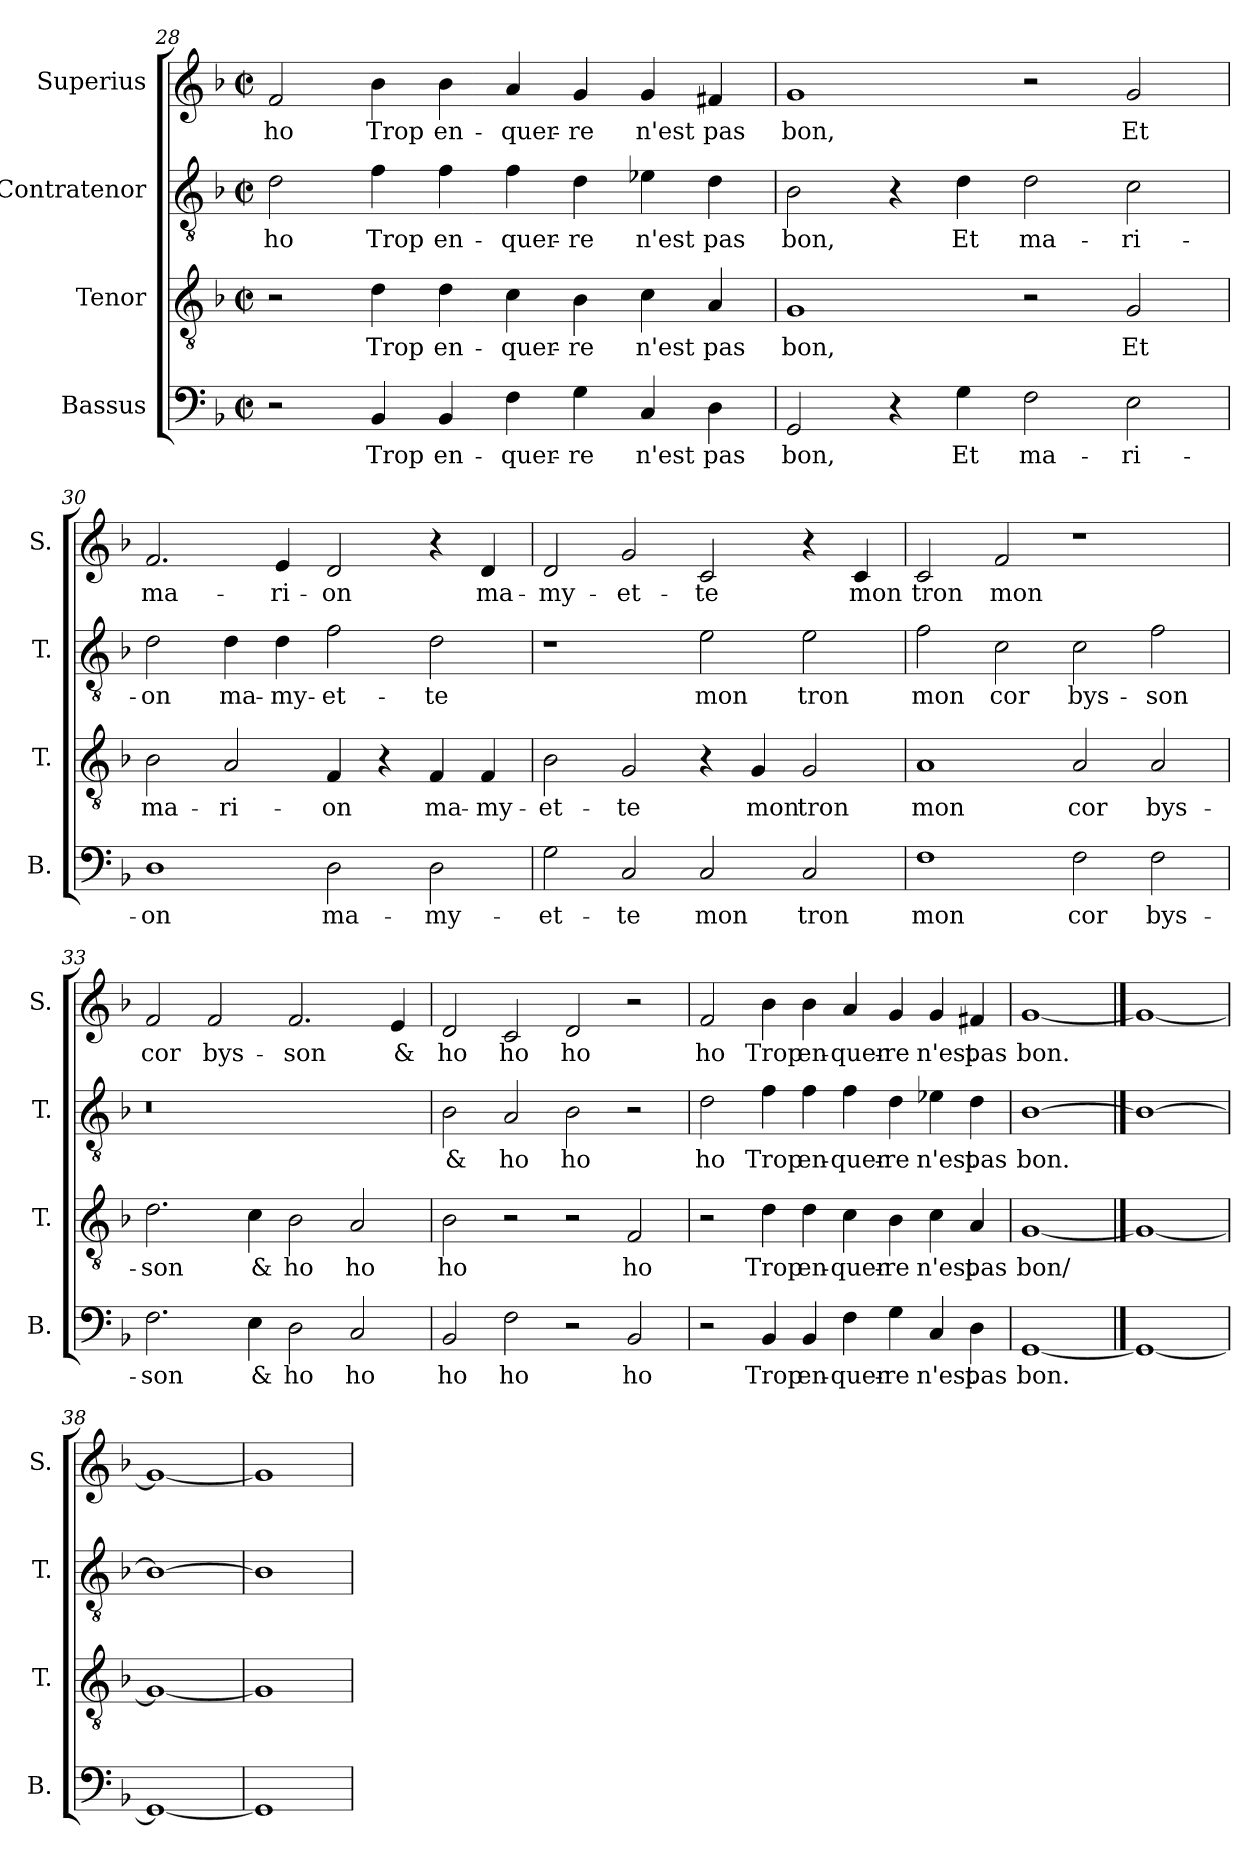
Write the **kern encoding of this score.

**kern	**text	**kern	**text	**kern	**text	**kern	**text
*part4	*part4	*part3	*part3	*part2	*part2	*part1	*part1
*staff4	*staff4	*staff3	*staff3	*staff2	*staff2	*staff1	*staff1
*I"Bassus	*	*I"Tenor	*	*I"Contratenor	*	*I"Superius	*
*I'B.	*	*I'T.	*	*I'T.	*	*I'S.	*
*clefF4	*	*clefGv2	*	*clefGv2	*	*clefG2	*
*k[b-]	*	*k[b-]	*	*k[b-]	*	*k[b-]	*
*F:	*	*F:	*	*F:	*	*F:	*
*M2/2	*	*M2/2	*	*M2/2	*	*M2/2	*
*met(c|)	*	*met(c|)	*	*met(c|)	*	*met(c|)	*
=28	=28	=28	=28	=28	=28	=28	=28
2r	.	2r	.	2d\	ho	2f/	ho
4BB-/	Trop	4d\	Trop	4f\	Trop	4b-\	Trop
4BB-/	en-	4d\	en-	4f\	en-	4b-\	en-
4F\	-quer-	4c\	-quer-	4f\	-quer-	4a/	-quer-
4G\	-re	4B-\	-re	4d\	-re	4g/	-re
4C/	n'est	4c\	n'est	4e-X\	n'est	4g/	n'est
4D\	pas	4A/	pas	4d\	pas	4f#X/	pas
=29	=29	=29	=29	=29	=29	=29	=29
2GG/	bon,	1G/	bon,	2B-\	bon,	1g/	bon,
4r	.	.	.	4r	.	.	.
4G\	Et	.	.	4d\	Et	.	.
2F\	ma-	2r	.	2d\	ma-	2r	.
2E\	-ri-	2G/	Et	2c\	-ri-	2g/	Et
!!LO:LB:g=z
=30	=30	=30	=30	=30	=30	=30	=30
1D\	-on	2B-\	ma-	2d\	-on	2.f/	ma-
.	.	2A/	-ri-	4d\	ma-	.	.
.	.	.	.	4d\	-my-	4e/	-ri-
2D\	ma-	4F/	-on	2f\	-et-	2d/	-on
.	.	4r	.	.	.	.	.
2D\	-my-	4F/	ma-	2d\	-te	4r	.
.	.	4F/	-my-	.	.	4d/	ma-
=31	=31	=31	=31	=31	=31	=31	=31
2G\	-et-	2B-\	-et-	1r	.	2d/	-my-
2C/	-te	2G/	-te	.	.	2g/	-et-
2C/	mon	4r	.	2e\	mon	2c/	-te
.	.	4G/	mon	.	.	.	.
2C/	tron	2G/	tron	2e\	tron	4r	.
.	.	.	.	.	.	4c/	mon
=32	=32	=32	=32	=32	=32	=32	=32
1F\	mon	1A/	mon	2f\	mon	2c/	tron
.	.	.	.	2c\	cor	2f/	mon
2F\	cor	2A/	cor	2c\	bys-	1r	.
2F\	bys-	2A/	bys-	2f\	-son	.	.
=33	=33	=33	=33	=33	=33	=33	=33
!	!	!	!	!LO:N:vis=0	!	!	!
2.F\	-son	2.d\	-son	1r	.	2f/	cor
.	.	.	.	.	.	2f/	bys-
4E\	&	4c\	&	.	.	.	.
2D\	ho	2B-\	ho	1ryy	.	2.f/	-son
2C/	ho	2A/	ho	.	.	.	.
.	.	.	.	.	.	4e/	&
=34	=34	=34	=34	=34	=34	=34	=34
2BB-/	ho	2B-\	ho	2B-\	&	2d/	ho
2F\	ho	2r	.	2A/	ho	2c/	ho
2r	.	2r	.	2B-\	ho	2d/	ho
2BB-/	ho	2F/	ho	2r	.	2r	.
!!LO:LB:g=z
=35	=35	=35	=35	=35	=35	=35	=35
2r	.	2r	.	2d\	ho	2f/	ho
4BB-/	Trop	4d\	Trop	4f\	Trop	4b-\	Trop
4BB-/	en-	4d\	en-	4f\	en-	4b-\	en-
4F\	-quer-	4c\	-quer-	4f\	-quer-	4a/	-quer-
4G\	-re	4B-\	-re	4d\	-re	4g/	-re
4C/	n'est	4c\	n'est	4e-X\	n'est	4g/	n'est
4D\	pas	4A/	pas	4d\	pas	4f#X/	pas
=36	=36	=36	=36	=36	=36	=36	=36
[1GG/	bon.	[1G/	bon/	[1B-\	bon.	[1g/	bon.
==37	==37	==37	==37	==37	==37	==37	==37
1GG/_	.	1G/_	.	1B-\_	.	1g/_	.
=38	=38	=38	=38	=38	=38	=38	=38
1GG/_	.	1G/_	.	1B-\_	.	1g/_	.
=39	=39	=39	=39	=39	=39	=39	=39
1GG/]	.	1G/]	.	1B-\]	.	1g/]	.
=	=	=	=	=	=	=	=
*-	*-	*-	*-	*-	*-	*-	*-
